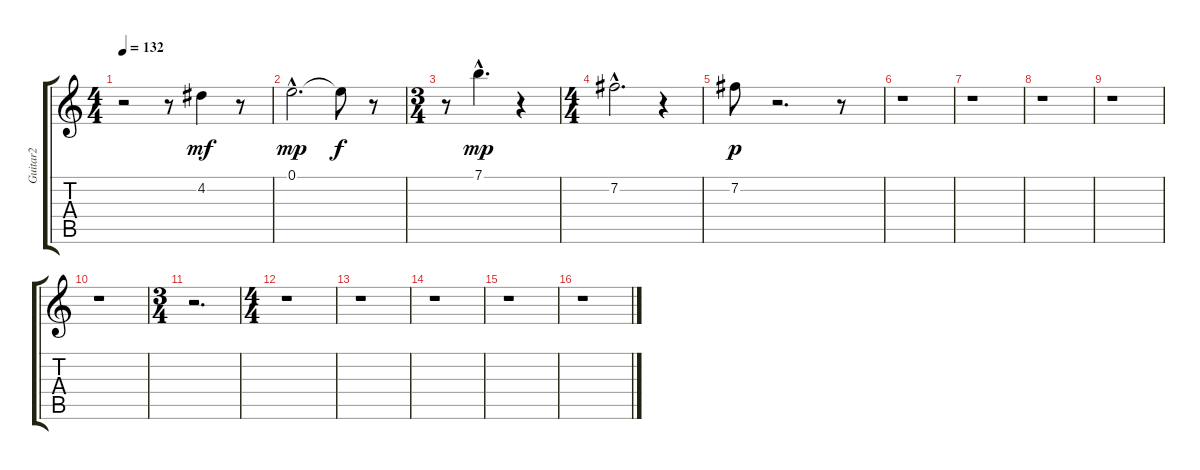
\track ("Guitar2" "Guitar2") {instrument distortionguitar}
\staff {score tabs}
\tuning (E4 B3 G3 D3 A2 E2) {hide}
\ts (4 4)
\tempo 132
\clef g2
\ks c
r.2{dy f} r.8 4.2.4{dy mf volume 2} r.8 |
0.1{hac}.2{d dy mp volume 2} 0.1{t}.8{dy f} r.8 |
\ts (3 4)
r.8 7.1{hac}.4{d dy mp volume 2} r.4 |
\ts (4 4)
7.2{hac}.2{d volume 2} r.4 |
7.2.8{dy p volume 2} r.2{d} r.8 |
r.1 |
r.1 |
r.1 |
r.1 |
r.1 |
\ts (3 4)
r.2{d} |
\ts (4 4)
r.1 |
r.1 |
r.1 |
r.1 |
r.1
